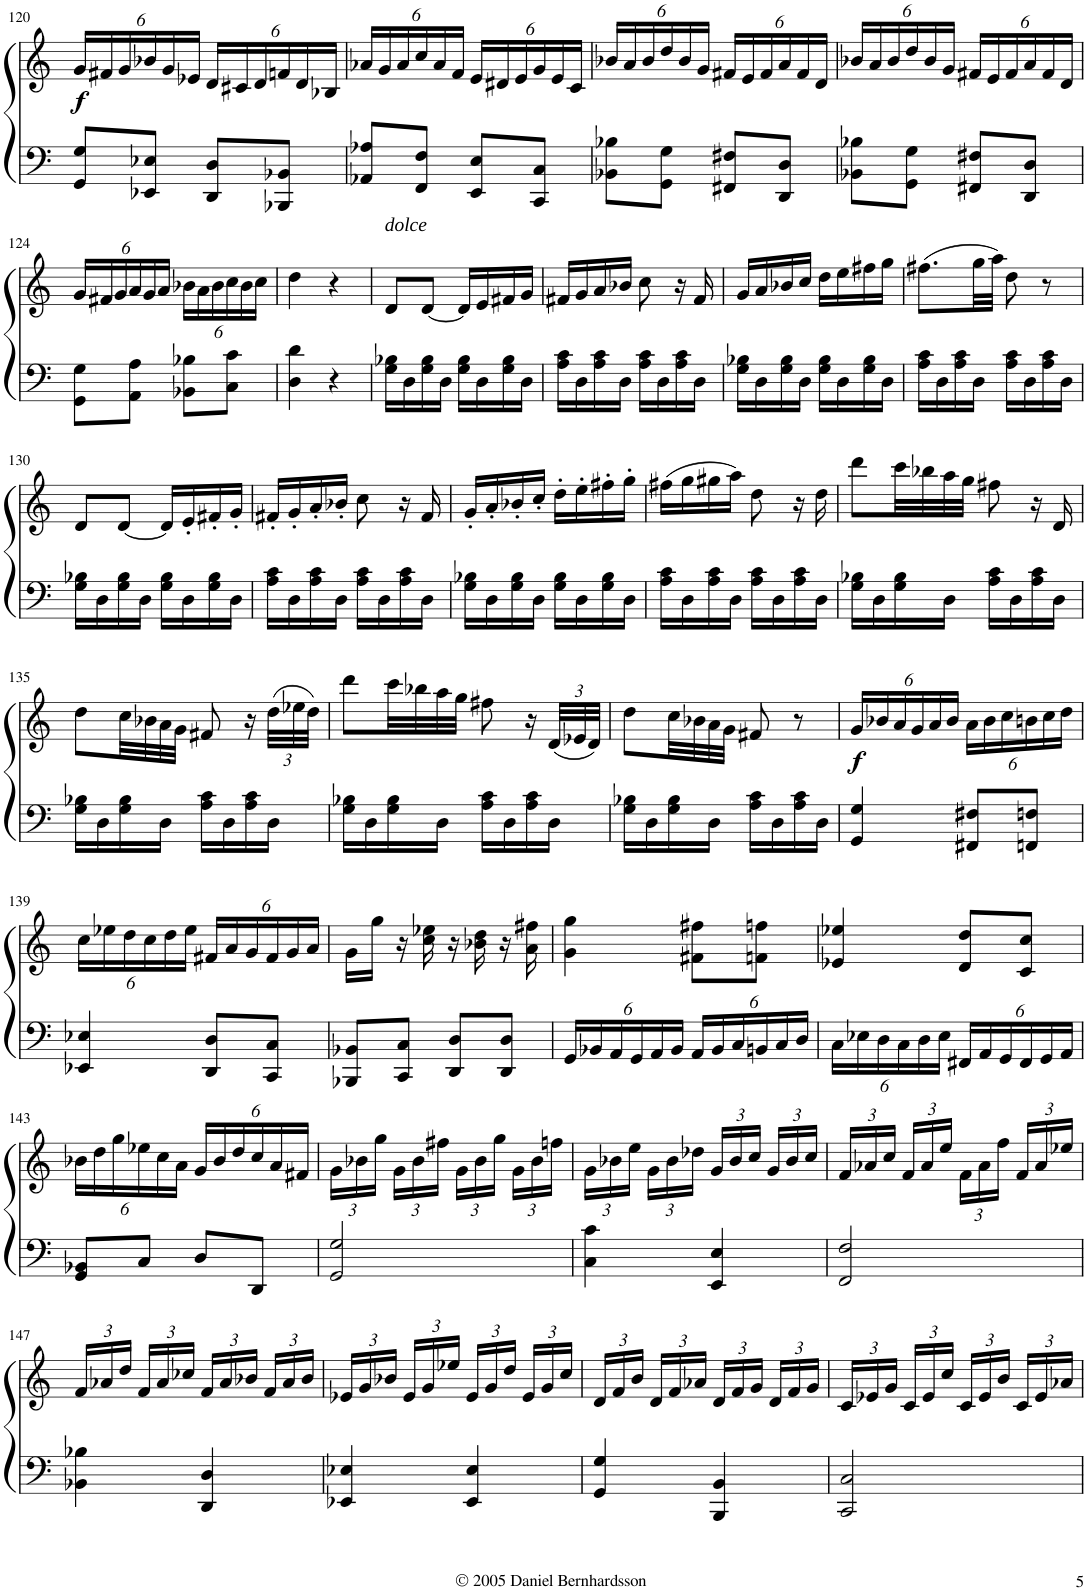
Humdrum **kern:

**kern	**kern	**dynam
*part1	*part1	*part1
*staff2	*staff1	*staff1/2
*I"Piano	*	*
*I'Pno.	*	*
!!LO:PB:g=z
*clefF4	*clefG2	*
*k[]	*k[]	*
*M2/4	*M2/4	*
*	*Xbrackettup	*
=120	=120	=120
!	!	!LO:DY:b
8GG/ 8G/L	24g/LL	f
.	24f#X/	.
.	24g/	.
8EE-X/ 8E-X/J	24b-X/	.
.	24g/	.
.	24e-X/JJ	.
8DD/ 8D/L	24d/LL	.
.	24c#X/	.
.	24d/	.
8BBB-X/ 8BB-X/J	24fn/	.
.	24d/	.
.	24B-X/JJ	.
=121	=121	=121
8AA-X/ 8A-X/L	24a-X/LL	.
.	24g/	.
.	24a-/	.
8FF/ 8F/J	24cc/	.
.	24a-/	.
.	24f/JJ	.
8EE/ 8E/L	24e/LL	.
.	24d#X/	.
.	24e/	.
8CC/ 8C/J	24g/	.
.	24e/	.
.	24c/JJ	.
=122	=122	=122
8BB-X\ 8B-X\L	24b-X/LL	.
.	24a/	.
.	24b-/	.
8GG\ 8G\J	24dd/	.
.	24b-/	.
.	24g/JJ	.
8FF#X/ 8F#X/L	24f#X/LL	.
.	24e/	.
.	24f#/	.
8DD/ 8D/J	24a/	.
.	24f#/	.
.	24d/JJ	.
=123	=123	=123
8BB-X\ 8B-X\L	24b-X/LL	.
.	24a/	.
.	24b-/	.
8GG\ 8G\J	24dd/	.
.	24b-/	.
.	24g/JJ	.
8FF#X/ 8F#X/L	24f#X/LL	.
.	24e/	.
.	24f#/	.
8DD/ 8D/J	24a/	.
.	24f#/	.
.	24d/JJ	.
!!LO:LB:g=z
=124	=124	=124
8GG\ 8G\L	24g/LL	.
.	24f#X/	.
.	24g/	.
8AA\ 8A\J	24a/	.
.	24g/	.
.	24a/JJ	.
8BB-X\ 8B-X\L	24b-X\LL	.
.	24a\	.
.	24b-\	.
8C\ 8c\J	24cc\	.
.	24b-\	.
.	24cc\JJ	.
=125	=125	=125
4D\ 4d\	4dd\	.
4r	4r	.
=126	=126	=126
!	!LO:TX:a:i:t=dolce	!
16G\ 16B-X\LL	8d/L	.
16D\	.	.
16G\ 16B-\	[8d/J	.
16D\JJ	.	.
16G\ 16B-\LL	16d/LL]	.
16D\	16e/	.
16G\ 16B-\	16f#X/	.
16D\JJ	16g/JJ	.
=127	=127	=127
16A\ 16c\LL	16f#X/LL	.
16D\	16g/	.
16A\ 16c\	16a/	.
16D\JJ	16b-X/JJ	.
16A\ 16c\LL	8cc\	.
16D\	.	.
16A\ 16c\	16r	.
16D\JJ	16f#/	.
=128	=128	=128
16G\ 16B-X\LL	16g/LL	.
16D\	16a/	.
16G\ 16B-\	16b-X/	.
16D\JJ	16cc/JJ	.
16G\ 16B-\LL	16dd\LL	.
16D\	16ee\	.
16G\ 16B-\	16ff#X\	.
16D\JJ	16gg\JJ	.
=129	=129	=129
16A\ 16c\LL	(8.ff#X\L	.
16D\	.	.
16A\ 16c\	.	.
16D\JJ	32gg\LL	.
.	32aa\JJJ)	.
16A\ 16c\LL	8dd\	.
16D\	.	.
16A\ 16c\	8r	.
16D\JJ	.	.
!!LO:LB:g=z
=130	=130	=130
16G\ 16B-X\LL	8d/L	.
16D\	.	.
16G\ 16B-\	[8d/J	.
16D\JJ	.	.
16G\ 16B-\LL	16d/LL]	.
16D\	16e'/	.
16G\ 16B-\	16f#X'/	.
16D\JJ	16g'/JJ	.
=131	=131	=131
16A\ 16c\LL	16f#X'/LL	.
16D\	16g'/	.
16A\ 16c\	16a'/	.
16D\JJ	16b-X'/JJ	.
16A\ 16c\LL	8cc\	.
16D\	.	.
16A\ 16c\	16r	.
16D\JJ	16f#/	.
=132	=132	=132
16G\ 16B-X\LL	16g'/LL	.
16D\	16a'/	.
16G\ 16B-\	16b-X'/	.
16D\JJ	16cc'/JJ	.
16G\ 16B-\LL	16dd'\LL	.
16D\	16ee'\	.
16G\ 16B-\	16ff#X'\	.
16D\JJ	16gg'\JJ	.
=133	=133	=133
16A\ 16c\LL	(16ff#X\LL	.
16D\	16gg\	.
16A\ 16c\	16gg#X\	.
16D\JJ	16aa\JJ)	.
16A\ 16c\LL	8dd\	.
16D\	.	.
16A\ 16c\	16r	.
16D\JJ	16dd\	.
=134	=134	=134
16G\ 16B-X\LL	8ddd\L	.
16D\	.	.
16G\ 16B-\	32ccc\LL	.
.	32bb-X\	.
16D\JJ	32aa\	.
.	32gg\JJJ	.
16A\ 16c\LL	8ff#X\	.
16D\	.	.
16A\ 16c\	16r	.
16D\JJ	16d/	.
!!LO:LB:g=z
=135	=135	=135
16G\ 16B-X\LL	8dd\L	.
16D\	.	.
16G\ 16B-\	32cc\LL	.
.	32b-X\	.
16D\JJ	32a\	.
.	32g\JJJ	.
16A\ 16c\LL	8f#X/	.
16D\	.	.
16A\ 16c\	16r	.
16D\JJ	(48dd\LLL	.
.	48ee-X\	.
.	48dd\JJJ)	.
=136	=136	=136
16G\ 16B-X\LL	8ddd\L	.
16D\	.	.
16G\ 16B-\	32ccc\LL	.
.	32bb-X\	.
16D\JJ	32aa\	.
.	32gg\JJJ	.
16A\ 16c\LL	8ff#X\	.
16D\	.	.
16A\ 16c\	16r	.
16D\JJ	(48d/LLL	.
.	48e-X/	.
.	48d/JJJ)	.
=137	=137	=137
16G\ 16B-X\LL	8dd\L	.
16D\	.	.
16G\ 16B-\	32cc\LL	.
.	32b-X\	.
16D\JJ	32a\	.
.	32g\JJJ	.
16A\ 16c\LL	8f#X/	.
16D\	.	.
16A\ 16c\	8r	.
16D\JJ	.	.
=138	=138	=138
!	!	!LO:DY:b
4GG/ 4G/	24g/LL	f
.	24b-X/	.
.	24a/	.
.	24g/	.
.	24a/	.
.	24b-/JJ	.
8FF#X/ 8F#X/L	24a\LL	.
.	24b-\	.
.	24cc\	.
8FFn/ 8Fn/J	24bn\	.
.	24cc\	.
.	24dd\JJ	.
!!LO:LB:g=z
=139	=139	=139
4EE-X/ 4E-X/	24cc\LL	.
.	24ee-X\	.
.	24dd\	.
.	24cc\	.
.	24dd\	.
.	24ee-\JJ	.
8DD/ 8D/L	24f#X/LL	.
.	24a/	.
.	24g/	.
8CC/ 8C/J	24f#/	.
.	24g/	.
.	24a/JJ	.
=140	=140	=140
8BBB-X/ 8BB-X/L	16g\LL	.
.	16gg\JJ	.
8CC/ 8C/J	16r	.
.	16cc\ 16ee-X\	.
8DD/ 8D/L	16r	.
.	16b-X\ 16dd\	.
8DD/ 8D/J	16r	.
.	16a\ 16ff#X\	.
=141	=141	=141
*Xbrackettup	*	*
24GG/LL	4g\ 4gg\	.
24BB-X/	.	.
24AA/	.	.
24GG/	.	.
24AA/	.	.
24BB-/JJ	.	.
24AA/LL	8f#X\ 8ff#X\L	.
24BB-/	.	.
24C/	.	.
24BBn/	8fn\ 8ffn\J	.
24C/	.	.
24D/JJ	.	.
=142	=142	=142
24C\LL	4e-X/ 4ee-X/	.
24E-X\	.	.
24D\	.	.
24C\	.	.
24D\	.	.
24E-\JJ	.	.
24FF#X/LL	8d/ 8dd/L	.
24AA/	.	.
24GG/	.	.
24FF#/	8c/ 8cc/J	.
24GG/	.	.
24AA/JJ	.	.
!!LO:LB:g=z
=143	=143	=143
8GG/ 8BB-X/L	24b-X\LL	.
.	24dd\	.
.	24gg\	.
8C/J	24ee-X\	.
.	24cc\	.
.	24a\JJ	.
8D/L	24g/LL	.
.	24b-/	.
.	24dd/	.
8DD/J	24cc/	.
.	24a/	.
.	24f#X/JJ	.
=144	=144	=144
2GG/ 2G/	24g\LL	.
.	24b-X\	.
.	24gg\JJ	.
.	24g\LL	.
.	24b-\	.
.	24ff#X\JJ	.
.	24g\LL	.
.	24b-\	.
.	24gg\JJ	.
.	24g\LL	.
.	24b-\	.
.	24ffn\JJ	.
=145	=145	=145
4C\ 4c\	24g\LL	.
.	24b-X\	.
.	24ee\JJ	.
.	24g\LL	.
.	24b-\	.
.	24dd-X\JJ	.
4EE/ 4E/	24g/LL	.
.	24b-/	.
.	24cc/JJ	.
.	24g/LL	.
.	24b-/	.
.	24cc/JJ	.
=146	=146	=146
2FF/ 2F/	24f/LL	.
.	24a-X/	.
.	24cc/JJ	.
.	24f/LL	.
.	24a-/	.
.	24ee/JJ	.
.	24f\LL	.
.	24a-\	.
.	24ff\JJ	.
.	24f/LL	.
.	24a-/	.
.	24ee-X/JJ	.
!!LO:LB:g=z
=147	=147	=147
4BB-X\ 4B-X\	24f/LL	.
.	24a-X/	.
.	24dd/JJ	.
.	24f/LL	.
.	24a-/	.
.	24cc-X/JJ	.
4DD/ 4D/	24f/LL	.
.	24a-/	.
.	24b-X/JJ	.
.	24f/LL	.
.	24a-/	.
.	24b-/JJ	.
=148	=148	=148
4EE-X/ 4E-X/	24e-X/LL	.
.	24g/	.
.	24b-X/JJ	.
.	24e-/LL	.
.	24g/	.
.	24ee-X/JJ	.
4EE-/ 4E-/	24e-/LL	.
.	24g/	.
.	24dd/JJ	.
.	24e-/LL	.
.	24g/	.
.	24cc/JJ	.
=149	=149	=149
4GG/ 4G/	24d/LL	.
.	24f/	.
.	24b/JJ	.
.	24d/LL	.
.	24f/	.
.	24a-X/JJ	.
4BBB/ 4BB/	24d/LL	.
.	24f/	.
.	24g/JJ	.
.	24d/LL	.
.	24f/	.
.	24g/JJ	.
=150	=150	=150
2CC/ 2C/	24c/LL	.
.	24e-X/	.
.	24g/JJ	.
.	24c/LL	.
.	24e-/	.
.	24cc/JJ	.
.	24c/LL	.
.	24e-/	.
.	24b/JJ	.
.	24c/LL	.
.	24e-/	.
.	24a-X/JJ	.
=	=	=
*-	*-	*-
